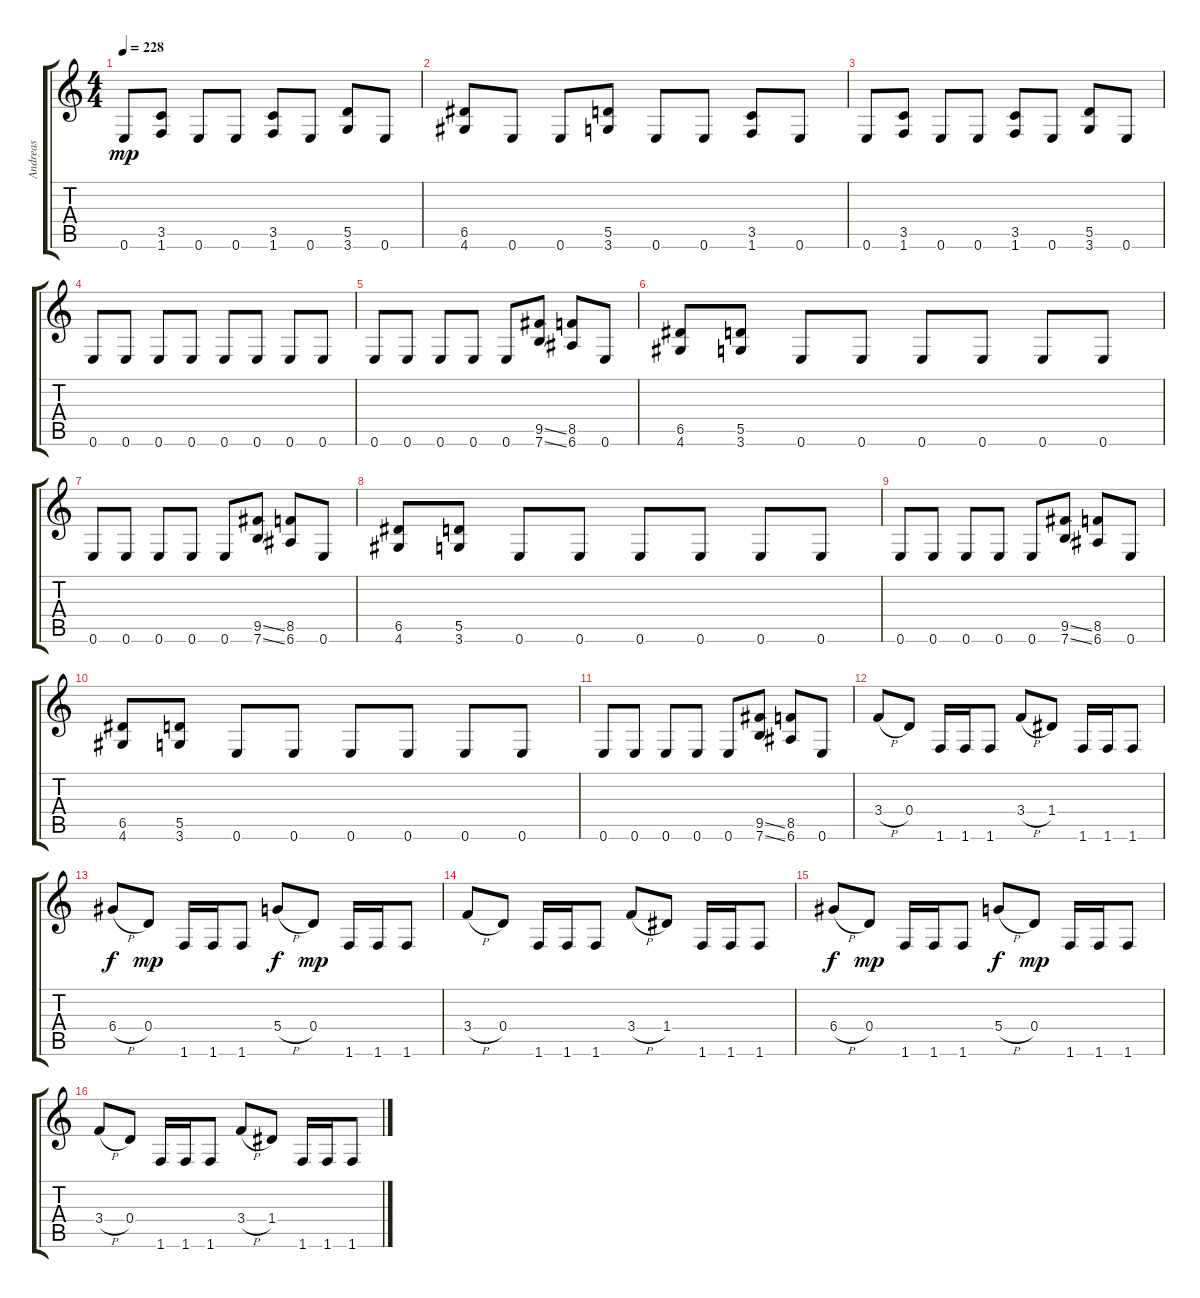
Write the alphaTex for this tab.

\track ("Andreas" "Andreas") {instrument distortionguitar}
\staff {score tabs}
\tuning (E4 B3 G3 D3 A2 E2) {hide}
\ts (4 4)
\tempo 228
\clef g2
\ks c
0.6.8{dy mp} (3.5 1.6).8 0.6.8 0.6.8 (3.5 1.6).8 0.6.8 (5.5 3.6).8 0.6.8 |
(6.5 4.6).8 0.6.8 0.6.8 (5.5 3.6).8 0.6.8 0.6.8 (3.5 1.6).8 0.6.8 |
0.6.8 (3.5 1.6).8 0.6.8 0.6.8 (3.5 1.6).8 0.6.8 (5.5 3.6).8 0.6.8 |
0.6.8 0.6.8 0.6.8 0.6.8 0.6.8 0.6.8 0.6.8 0.6.8 |
0.6.8 0.6.8 0.6.8 0.6.8 0.6.8 (9.5{ss} 7.6{ss}).8 (8.5 6.6).8 0.6.8 |
(6.5 4.6).8 (5.5 3.6).8 0.6.8 0.6.8 0.6.8 0.6.8 0.6.8 0.6.8 |
0.6.8 0.6.8 0.6.8 0.6.8 0.6.8 (9.5{ss} 7.6{ss}).8 (8.5 6.6).8 0.6.8 |
(6.5 4.6).8 (5.5 3.6).8 0.6.8 0.6.8 0.6.8 0.6.8 0.6.8 0.6.8 |
0.6.8 0.6.8 0.6.8 0.6.8 0.6.8 (9.5{ss} 7.6{ss}).8 (8.5 6.6).8 0.6.8 |
(6.5 4.6).8 (5.5 3.6).8 0.6.8 0.6.8 0.6.8 0.6.8 0.6.8 0.6.8 |
0.6.8 0.6.8 0.6.8 0.6.8 0.6.8 (9.5{ss} 7.6{ss}).8 (8.5 6.6).8 0.6.8 |
3.4{h}.8 0.4.8 1.6.16 1.6.16 1.6.8 3.4{h}.8 1.4.8 1.6.16 1.6.16 1.6.8 |
6.4{h}.8{dy f} 0.4.8{dy mp} 1.6.16 1.6.16 1.6.8 5.4{h}.8{dy f} 0.4.8{dy mp} 1.6.16 1.6.16 1.6.8 |
3.4{h}.8 0.4.8 1.6.16 1.6.16 1.6.8 3.4{h}.8 1.4.8 1.6.16 1.6.16 1.6.8 |
6.4{h}.8{dy f} 0.4.8{dy mp} 1.6.16 1.6.16 1.6.8 5.4{h}.8{dy f} 0.4.8{dy mp} 1.6.16 1.6.16 1.6.8 |
3.4{h}.8 0.4.8 1.6.16 1.6.16 1.6.8 3.4{h}.8 1.4.8 1.6.16 1.6.16 1.6.8
